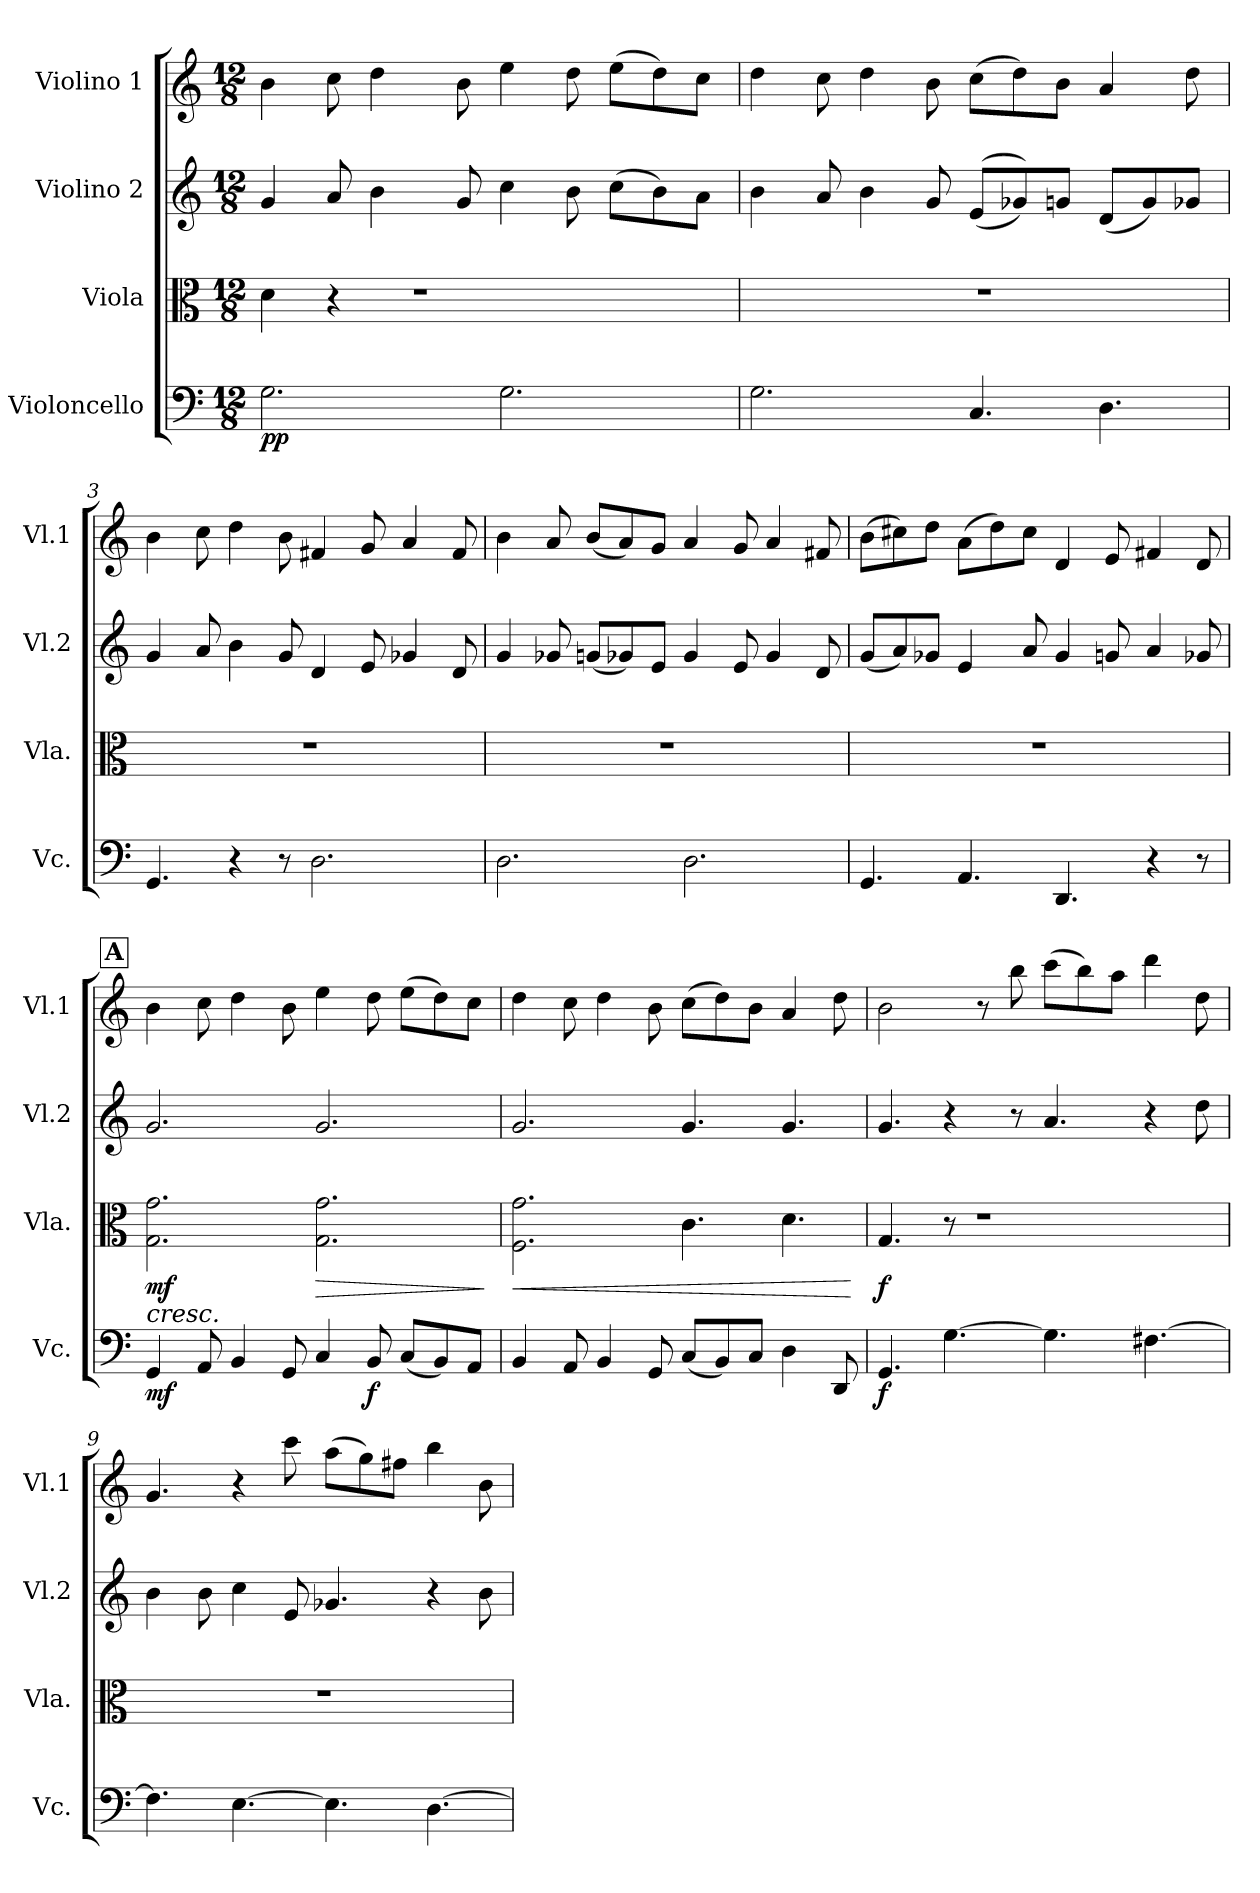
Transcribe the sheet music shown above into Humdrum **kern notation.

**kern	**dynam	**kern	**dynam	**kern	**kern
*part4	*part4	*part3	*part3	*part2	*part1
*staff4	*staff4	*staff3	*staff3	*staff2	*staff1
*I"Violoncello	*	*I"Viola	*	*I"Violino 2	*I"Violino 1
*I'Vc.	*	*I'Vla.	*	*I'Vl.2	*I'Vl.1
*clefF4	*	*clefC3	*	*clefG2	*clefG2
*k[]	*	*k[]	*	*k[]	*k[]
*M12/8	*	*M12/8	*	*M12/8	*M12/8
*MM95	*	*MM95	*	*MM95	*MM95
=1	=1	=1	=1	=1	=1
!	!LO:DY:b	!	!	!	!
2.G\	pp	4d\	.	4g/	4b\
.	.	4r	.	8a/	8cc\
.	.	.	.	4b\	4dd\
.	.	1r	.	.	.
.	.	.	.	8g/	8b\
2.G\	.	.	.	4cc\	4ee\
.	.	.	.	8b\	8dd\
.	.	.	.	(>8cc\L	(>8ee\L
.	.	.	.	8b\)	8dd\)
.	.	.	.	8a\J	8cc\J
=2	=2	=2	=2	=2	=2
2.G\	.	1.r	.	4b\	4dd\
.	.	.	.	8a/	8cc\
.	.	.	.	4b\	4dd\
.	.	.	.	8g/	8b\
4.C/	.	.	.	(<(<8e/L	(>8cc\L
.	.	.	.	8g-X/))	8dd\)
.	.	.	.	8gn/J	8b\J
4.D\	.	.	.	(<8d/L	4a/
.	.	.	.	8g/)	.
.	.	.	.	8g-X/J	8dd\
=3	=3	=3	=3	=3	=3
4.GG/	.	1.r	.	4g/	4b\
.	.	.	.	8a/	8cc\
4r	.	.	.	4b\	4dd\
8r	.	.	.	8g/	8b\
2.D\	.	.	.	4d/	4f#X/
.	.	.	.	8e/	8g/
.	.	.	.	4g-X/	4a/
.	.	.	.	8d/	8f#/
!!LO:LB:g=z
=4	=4	=4	=4	=4	=4
2.D\	.	1.r	.	4g/	4b\
.	.	.	.	8g-X/	8a/
.	.	.	.	(<8gn/L	(<8b/L
.	.	.	.	8g-X/)	8a/)
.	.	.	.	8e/J	8g/J
2.D\	.	.	.	4g-/	4a/
.	.	.	.	8e/	8g/
.	.	.	.	4g-/	4a/
.	.	.	.	8d/	8f#X/
=5	=5	=5	=5	=5	=5
4.GG/	.	1.r	.	(<8g/L	(>8b\L
.	.	.	.	8a/)	8cc#X\)
.	.	.	.	8g-X/J	8dd\J
4.AA/	.	.	.	4e/	(>8a\L
.	.	.	.	.	8dd\)
.	.	.	.	8a/	8cc#\J
4.DD/	.	.	.	4g-/	4d/
.	.	.	.	8gn/	8e/
4r	.	.	.	4a/	4f#X/
8r	.	.	.	8g-X/	8d/
!!LO:REH:place=s1:a:B:fs=14:t=A
=6	=6	=6	=6	=6	=6
!	!LO:DY:b	!	!LO:HP:b	!	!
!	!	!	!LO:DY:n=1:b	!	!
4GG/	mf	2.G\ 2.g\	< mf	2.g/	4b\
8AA/	.	.	.	.	8cc\
4BB/	.	.	.	.	4dd\
8GG/	.	.	.	.	8b\
!	!	!	!LO:HP:b	!	!
4C/	.	2.G\ 2.g\	>	2.g/	4ee\
!	!LO:DY:b	!	!	!	!
8BB/	f	.	.	.	8dd\
(<8C/L	.	.	.	.	(>8ee\L
8BB/)	.	.	.	.	8dd\)
8AA/J	.	.	.	.	8cc\J
.	.	.	[ ]	.	.
!!LO:LB:g=z
=7	=7	=7	=7	=7	=7
!	!	!	!LO:HP:b	!	!
4BB/	.	2.F\ 2.g\	<	2.g/	4dd\
8AA/	.	.	.	.	8cc\
4BB/	.	.	.	.	4dd\
8GG/	.	.	.	.	8b\
(<8C/L	.	4.c\	.	4.g/	(>8cc\L
8BB/)	.	.	.	.	8dd\)
8C/J	.	.	.	.	8b\J
4D\	.	4.d\	.	4.g/	4a/
8DD/	.	.	.	.	8dd\
.	.	.	[	.	.
=8	=8	=8	=8	=8	=8
!	!LO:DY:b	!	!LO:DY:b	!	!
4.GG/	f	4.G/	f	4.g/	2b\
[4.G\	.	8r	.	4r	.
.	.	1r	.	.	8r
.	.	.	.	8r	8bb\
4.G\]	.	.	.	4.a/	(>8ccc\L
.	.	.	.	.	8bb\)
.	.	.	.	.	8aa\J
[4.F#X\	.	.	.	4r	4ddd\
.	.	.	.	8dd\	8dd\
=9	=9	=9	=9	=9	=9
4.F#\]	.	1.r	.	4b\	4.g/
.	.	.	.	8b\	.
[4.E\	.	.	.	4cc\	4r
.	.	.	.	8e/	8ccc\
4.E\]	.	.	.	4.g-X/	(>8aa\L
.	.	.	.	.	8gg\)
.	.	.	.	.	8ff#X\J
[4.D\	.	.	.	4r	4bb\
.	.	.	.	8b\	8b\
=	=	=	=	=	=
*-	*-	*-	*-	*-	*-
